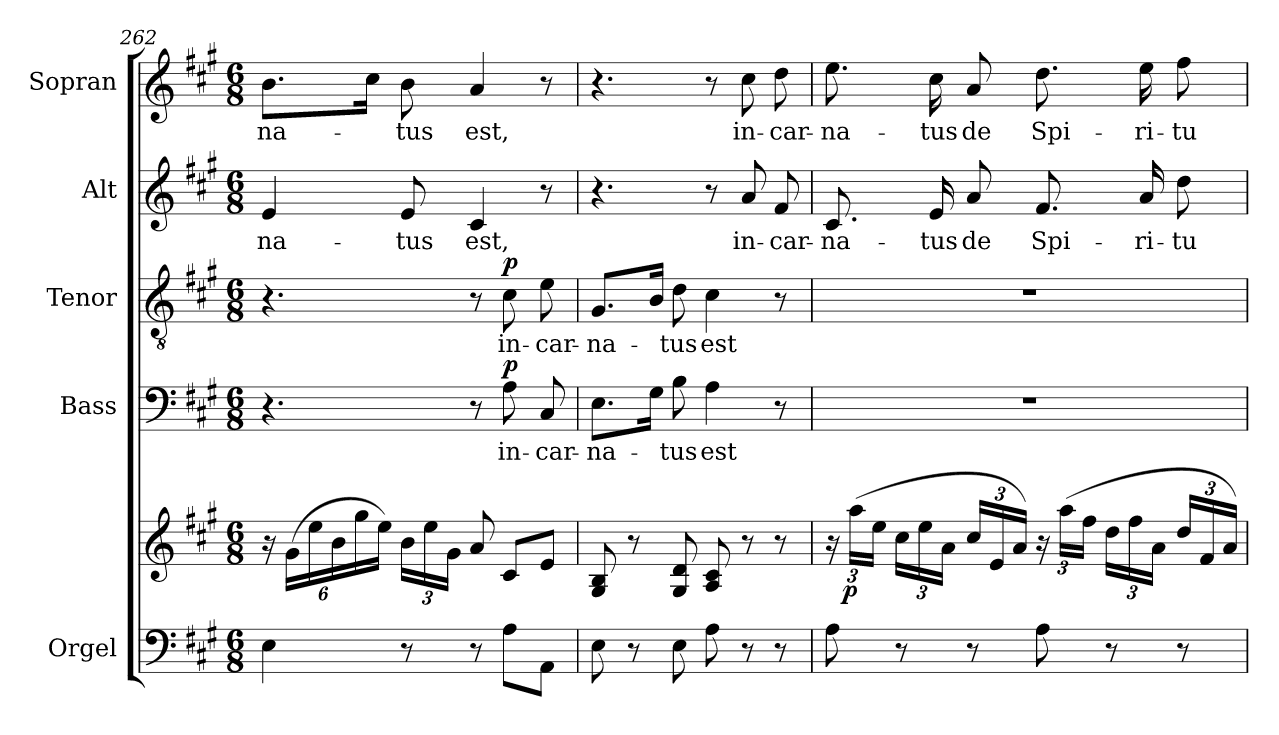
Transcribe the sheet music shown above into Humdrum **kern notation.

**kern	**kern	**dynam	**kern	**text	**dynam	**kern	**text	**dynam	**kern	**text	**kern	**text
*part5	*part5	*part5	*part4	*part4	*part4	*part3	*part3	*part3	*part2	*part2	*part1	*part1
*staff6	*staff5	*staff5/6	*staff4	*staff4	*staff4	*staff3	*staff3	*staff3	*staff2	*staff2	*staff1	*staff1
*I"Orgel	*	*	*I"Bass	*	*	*I"Tenor	*	*	*I"Alt	*	*I"Sopran	*
*I'Org.	*	*	*I'B.	*	*	*I'T.	*	*	*I'A.	*	*I'S.	*
*clefF4	*clefG2	*	*clefF4	*	*	*clefGv2	*	*	*clefG2	*	*clefG2	*
*k[f#c#g#]	*k[f#c#g#]	*	*k[f#c#g#]	*	*	*k[f#c#g#]	*	*	*k[f#c#g#]	*	*k[f#c#g#]	*
*A:	*A:	*	*A:	*	*	*A:	*	*	*A:	*	*A:	*
*M6/8	*M6/8	*	*M6/8	*	*	*M6/8	*	*	*M6/8	*	*M6/8	*
*	*Xbrackettup	*	*	*	*	*	*	*	*	*	*	*
=262	=262	=262	=262	=262	=262	=262	=262	=262	=262	=262	=262	=262
!	!	!	!	!	!	!	!	!	!	!LO:LY:b	!	!LO:LY:b
4E\	24r	.	4.r	.	.	4.r	.	.	4e/	-na-	8.b\L	-na-
.	(>24g#\LL	.	.	.	.	.	.	.	.	.	.	.
.	24ee\	.	.	.	.	.	.	.	.	.	.	.
.	24b\	.	.	.	.	.	.	.	.	.	.	.
.	24gg#\	.	.	.	.	.	.	.	.	.	.	.
.	.	.	.	.	.	.	.	.	.	.	16cc#\Jk	.
.	24ee\JJ)	.	.	.	.	.	.	.	.	.	.	.
!	!	!	!	!	!	!	!	!	!	!LO:LY:b	!	!LO:LY:b
8r	24b\LL	.	.	.	.	.	.	.	8e/	-tus	8b\	-tus
.	24ee\	.	.	.	.	.	.	.	.	.	.	.
.	24g#\JJ	.	.	.	.	.	.	.	.	.	.	.
!	!	!	!	!	!	!	!	!	!	!LO:LY:b	!	!LO:LY:b
8r	8a/	.	8r	.	.	8r	.	.	4c#/	est,	4a/	est,
!	!	!	!	!LO:LY:b	!LO:DY:a	!	!LO:LY:b	!LO:DY:a	!	!	!	!
8A\L	8c#/L	.	8A\	in-	p	8c#\	in-	p	.	.	.	.
!	!	!	!	!LO:LY:b	!	!	!LO:LY:b	!	!	!	!	!
8AA\J	8e/J	.	8C#/	-car-	.	8e\	-car-	.	8r	.	8r	.
=263	=263	=263	=263	=263	=263	=263	=263	=263	=263	=263	=263	=263
!	!	!	!	!LO:LY:b	!	!	!LO:LY:b	!	!	!	!	!
8E\	8G#/ 8B/	.	8.E\L	-na-	.	8.G#/L	-na-	.	4.r	.	4.r	.
8r	8r	.	.	.	.	.	.	.	.	.	.	.
.	.	.	16G#\Jk	.	.	16B/Jk	.	.	.	.	.	.
!	!	!	!	!LO:LY:b	!	!	!LO:LY:b	!	!	!	!	!
8E\	8G#/ 8d/	.	8B\	-tus	.	8d\	-tus	.	.	.	.	.
!	!	!	!	!LO:LY:b	!	!	!LO:LY:b	!	!	!	!	!
8A\	8A/ 8c#/	.	4A\	est	.	4c#\	est	.	8r	.	8r	.
!	!	!	!	!	!	!	!	!	!	!LO:LY:b	!	!LO:LY:b
8r	8r	.	.	.	.	.	.	.	8a/	in-	8cc#\	in-
!	!	!	!	!	!	!	!	!	!	!LO:LY:b	!	!LO:LY:b
8r	8r	.	8r	.	.	8r	.	.	8f#/	-car-	8dd\	-car-
!!LO:LB:g=z
=264	=264	=264	=264	=264	=264	=264	=264	=264	=264	=264	=264	=264
!	!	!	!	!	!	!	!	!	!	!LO:LY:b	!	!LO:LY:b
8A\	24r	.	2.r	.	.	2.r	.	.	8.c#/	-na-	8.ee\	-na-
!	!	!LO:DY:b	!	!	!	!	!	!	!	!	!	!
.	(>24aa\LL	p	.	.	.	.	.	.	.	.	.	.
.	24ee\JJ	.	.	.	.	.	.	.	.	.	.	.
8r	24cc#\LL	.	.	.	.	.	.	.	.	.	.	.
.	24ee\	.	.	.	.	.	.	.	.	.	.	.
!	!	!	!	!	!	!	!	!	!	!LO:LY:b	!	!LO:LY:b
.	.	.	.	.	.	.	.	.	16e/	-tus	16cc#\	-tus
.	24a\JJ	.	.	.	.	.	.	.	.	.	.	.
!	!	!	!	!	!	!	!	!	!	!LO:LY:b	!	!LO:LY:b
8r	24cc#/LL	.	.	.	.	.	.	.	8a/	de	8a/	de
.	24e/	.	.	.	.	.	.	.	.	.	.	.
.	24a/JJ)	.	.	.	.	.	.	.	.	.	.	.
!	!	!	!	!	!	!	!	!	!	!LO:LY:b	!	!LO:LY:b
8A\	24r	.	.	.	.	.	.	.	8.f#/	Spi-	8.dd\	Spi-
.	(>24aa\LL	.	.	.	.	.	.	.	.	.	.	.
.	24ff#\JJ	.	.	.	.	.	.	.	.	.	.	.
8r	24dd\LL	.	.	.	.	.	.	.	.	.	.	.
.	24ff#\	.	.	.	.	.	.	.	.	.	.	.
!	!	!	!	!	!	!	!	!	!	!LO:LY:b	!	!LO:LY:b
.	.	.	.	.	.	.	.	.	16a/	-ri-	16ee\	-ri-
.	24a\JJ	.	.	.	.	.	.	.	.	.	.	.
!	!	!	!	!	!	!	!	!	!	!LO:LY:b	!	!LO:LY:b
8r	24dd/LL	.	.	.	.	.	.	.	8dd\	-tu	8ff#\	-tu
.	24f#/	.	.	.	.	.	.	.	.	.	.	.
.	24a/JJ)	.	.	.	.	.	.	.	.	.	.	.
=	=	=	=	=	=	=	=	=	=	=	=	=
*-	*-	*-	*-	*-	*-	*-	*-	*-	*-	*-	*-	*-
